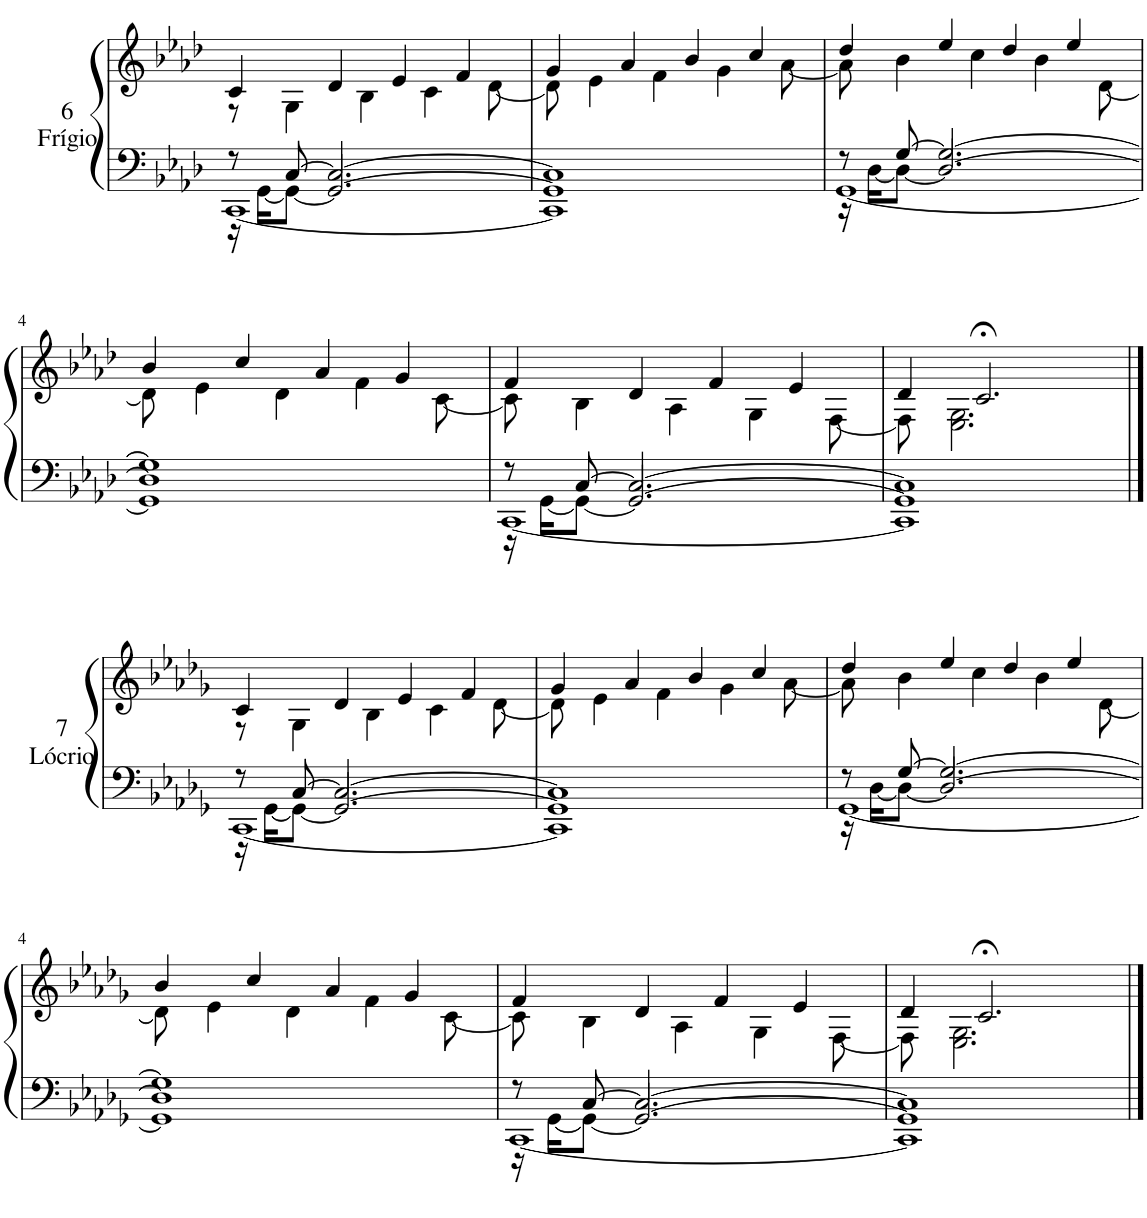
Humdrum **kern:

**kern	**kern
*part1	*part1
*staff2	*staff1
*I"Piano	*
*I'Pno	*
!!LO:PB:g=z
*clefF4	*clefG2
*k[b-e-a-d-]	*k[b-e-a-d-]
*M4/4	*M4/4
=1	=1
*^	*^
*	*^	*	*
8r	[1CC	16r	4c/	8r
.	.	[16GG\KL	.	.
[8C/	.	8GG\J_	.	4G\
2.C/_	.	2.GG/_	4d-/	.
.	.	.	.	4B-\
.	.	.	4e-/	.
.	.	.	.	4c\
.	.	.	4f/	.
.	.	.	.	[8d-\
=2	=2	=2	=2	=2
1C]	1CC]	1GG]	4g/	8d-\]
.	.	.	.	4e-\
.	.	.	4a-/	.
.	.	.	.	4f\
.	.	.	4b-/	.
.	.	.	.	4g\
.	.	.	4cc/	.
.	.	.	.	[8a-\
=3	=3	=3	=3	=3
8r	[1GG	16r	4dd-/	8a-\]
.	.	[16D-\KL	.	.
[8G/	.	8D-\J_	.	4b-\
2.G/_	.	2.D-/_	4ee-/	.
.	.	.	.	4cc\
.	.	.	4dd-/	.
.	.	.	.	4b-\
.	.	.	4ee-/	.
.	.	.	.	[8d-\
!!LO:LB:g=z	!!
=4	=4	=4	=4	=4
1G]	1GG]	1D-]	4b-/	8d-\]
.	.	.	.	4e-\
.	.	.	4cc/	.
.	.	.	.	4d-\
.	.	.	4a-/	.
.	.	.	.	4f\
.	.	.	4g/	.
.	.	.	.	[8c\
=5	=5	=5	=5	=5
8r	[1CC	16r	4f/	8c\]
.	.	[16GG\KL	.	.
[8C/	.	8GG\J_	.	4B-\
2.C/_	.	2.GG/_	4d-/	.
.	.	.	.	4A-\
.	.	.	4f/	.
.	.	.	.	4G\
.	.	.	4e-/	.
.	.	.	.	[8F\
=6	=6	=6	=6	=6
1C]	1CC]	1GG]	4d-/	8F\]
.	.	.	.	2.E-\ 2.G\
.	.	.	2.c;</	.
.	.	.	.	8ryy
!!LO:LB:g=z	!!
==1	==1	==1	==1	==1
*k[b-e-a-d-g-]	*	*	*k[b-e-a-d-g-]	*
8r	[1CC	16r	4c/	8r
.	.	[16GG-\KL	.	.
[8C/	.	8GG-\J_	.	4G-\
2.C/_	.	2.GG-/_	4d-/	.
.	.	.	.	4B-\
.	.	.	4e-/	.
.	.	.	.	4c\
.	.	.	4f/	.
.	.	.	.	[8d-\
=2	=2	=2	=2	=2
1C]	1CC]	1GG-]	4g-/	8d-\]
.	.	.	.	4e-\
.	.	.	4a-/	.
.	.	.	.	4f\
.	.	.	4b-/	.
.	.	.	.	4g-\
.	.	.	4cc/	.
.	.	.	.	[8a-\
=3	=3	=3	=3	=3
8r	[1GG-	16r	4dd-/	8a-\]
.	.	[16D-\KL	.	.
[8G-/	.	8D-\J_	.	4b-\
2.G-/_	.	2.D-/_	4ee-/	.
.	.	.	.	4cc\
.	.	.	4dd-/	.
.	.	.	.	4b-\
.	.	.	4ee-/	.
.	.	.	.	[8d-\
!!LO:LB:g=z	!!
=4	=4	=4	=4	=4
1G-]	1GG-]	1D-]	4b-/	8d-\]
.	.	.	.	4e-\
.	.	.	4cc/	.
.	.	.	.	4d-\
.	.	.	4a-/	.
.	.	.	.	4f\
.	.	.	4g-/	.
.	.	.	.	[8c\
=5	=5	=5	=5	=5
8r	[1CC	16r	4f/	8c\]
.	.	[16GG-\KL	.	.
[8C/	.	8GG-\J_	.	4B-\
2.C/_	.	2.GG-/_	4d-/	.
.	.	.	.	4A-\
.	.	.	4f/	.
.	.	.	.	4G-\
.	.	.	4e-/	.
.	.	.	.	[8F\
=6	=6	=6	=6	=6
1C]	1CC]	1GG-]	4d-/	8F\]
.	.	.	.	2.E-\ 2.G-\
.	.	.	2.c;</	.
.	.	.	.	8ryy
*v	*v	*v	*	*
*	*v	*v
==	==
*-	*-
